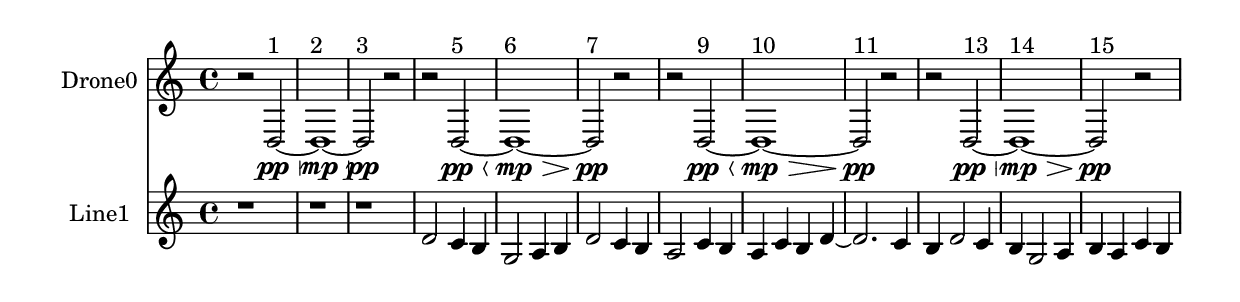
% 2016-09-19 18:49

\version "2.18.2"
\language "english"

\header {}

\layout {}

\paper {}

\score {
    \new Score <<
        \context Staff = "drone0" {
            \set Staff.instrumentName = \markup { Drone0 }
            \set Staff.shortInstrumentName = \markup { Drone0 }
            {
                r2
                d2 \pp ~ \< ^ \markup { 1 }
                d1 \mp ~ \> ^ \markup { 2 }
                d2 \pp ^ \markup { 3 }
                r2
                r2
                d2 \pp ~ \< ^ \markup { 5 }
                d1 \mp ~ \> ^ \markup { 6 }
                d2 \pp ^ \markup { 7 }
                r2
                r2
                d2 \pp ~ \< ^ \markup { 9 }
                d1 \mp ~ \> ^ \markup { 10 }
                d2 \pp ^ \markup { 11 }
                r2
                r2
                d2 \pp ~ \< ^ \markup { 13 }
                d1 \mp ~ \> ^ \markup { 14 }
                d2 \pp ^ \markup { 15 }
                r2
            }
        }
        \context Staff = "line1" {
            \set Staff.instrumentName = \markup { Line1 }
            \set Staff.shortInstrumentName = \markup { Line1 }
            {
                r1
                r1
                r1
                d'2
                c'4
                b4
                g2
                a4
                b4
                d'2
                c'4
                b4
                a2
                c'4
                b4
                a4
                c'4
                b4
                d'4 ~
                d'2.
                c'4
                b4
                d'2
                c'4
                b4
                g2
                a4
                b4
                a4
                c'4
                b4
            }
        }
    >>
}